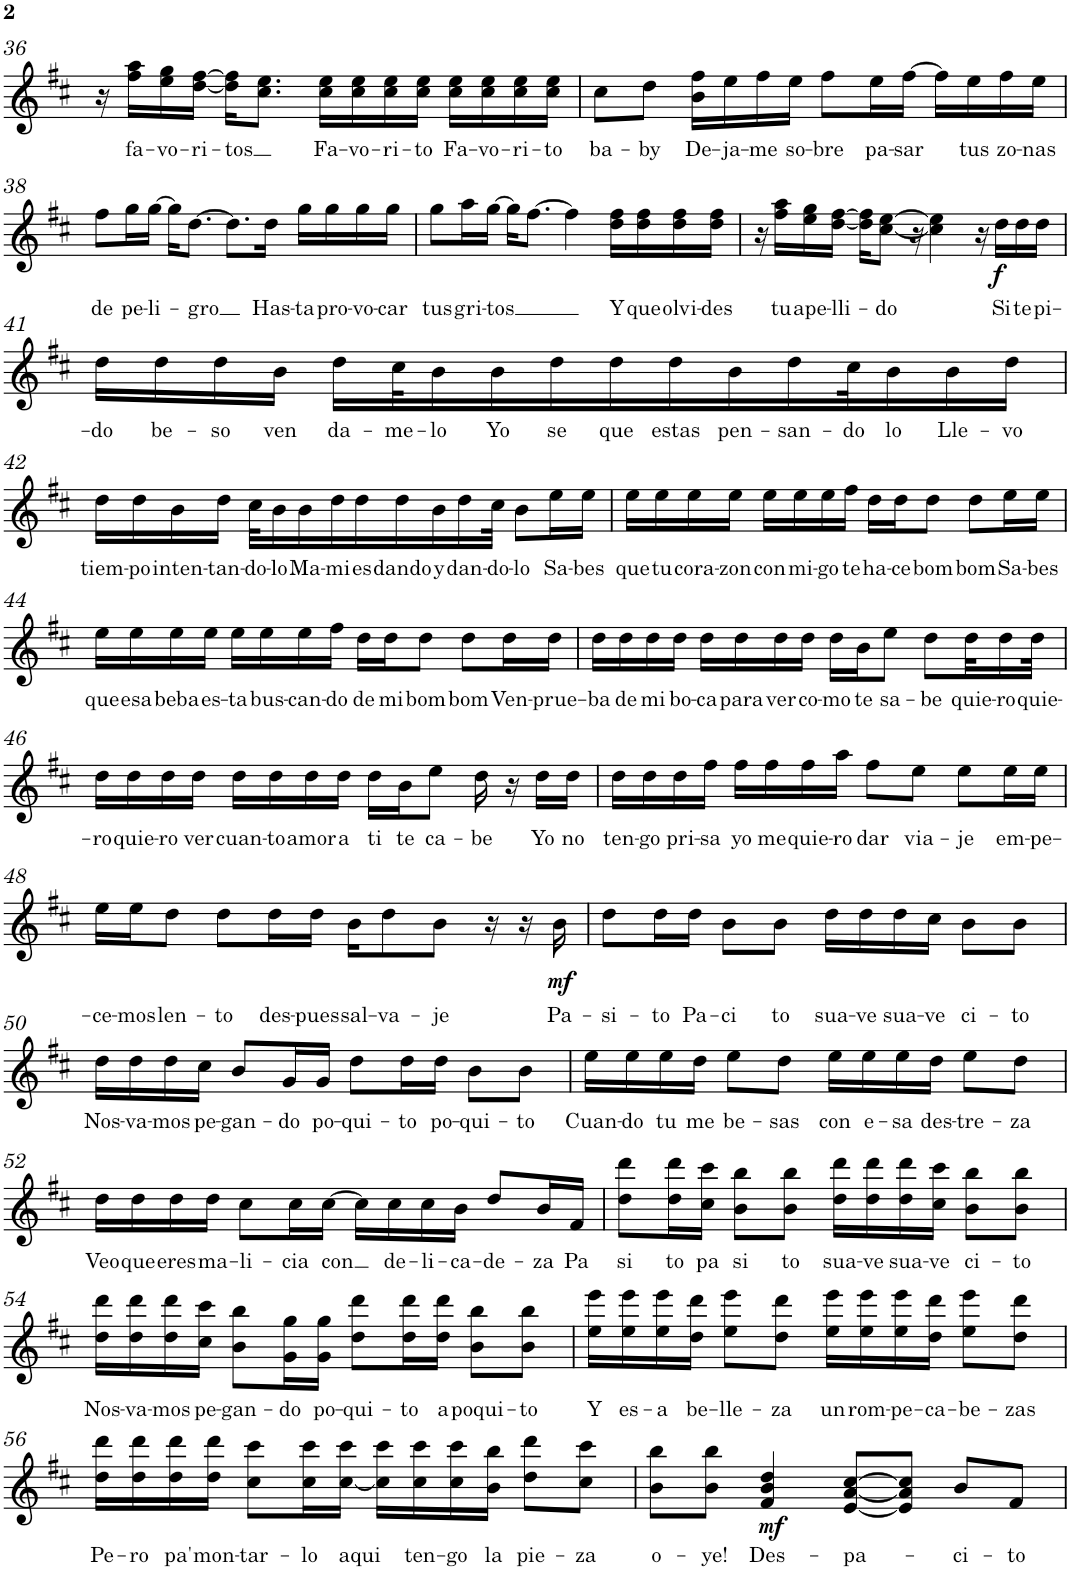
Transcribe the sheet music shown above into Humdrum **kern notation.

**kern	**text	**dynam
*part1	*part1	*part1
*staff1	*staff1	*staff1
*I"Piano	*	*
*I'Pno.	*	*
!!LO:PB:g=z
*clefG2	*	*
*k[f#c#]	*	*
*M4/4	*	*
=36	=36	=36
16r	.	.
!	!LO:LY:b	!
16ff#\ 16aa\LL	fa-	.
!	!LO:LY:b	!
16ee\ 16gg\	-vo-	.
!	!LO:LY:b	!
[16dd\ [16ff#\JJ	-ri-	.
!	!LO:LY:b	!
16dd\] 16ff#\]KL	-tos	.
8.cc#\ 8.ee\J	.	.
!	!LO:LY:b	!
16cc#\ 16ee\LL	Fa-	.
!	!LO:LY:b	!
16cc#\ 16ee\	-vo-	.
!	!LO:LY:b	!
16cc#\ 16ee\	-ri-	.
!	!LO:LY:b	!
16cc#\ 16ee\JJ	-to	.
!	!LO:LY:b	!
16cc#\ 16ee\LL	Fa-	.
!	!LO:LY:b	!
16cc#\ 16ee\	-vo-	.
!	!LO:LY:b	!
16cc#\ 16ee\	ri-	.
!	!LO:LY:b	!
16cc#\ 16ee\JJ	-to	.
=37	=37	=37
!	!LO:LY:b	!
8cc#\L	ba-	.
!	!LO:LY:b	!
8dd\J	-by	.
!	!LO:LY:b	!
16b\ 16ff#\LL	De-	.
!	!LO:LY:b	!
16ee\	-ja-	.
!	!LO:LY:b	!
16ff#\	-me	.
!	!LO:LY:b	!
16ee\JJ	so-	.
!	!LO:LY:b	!
8ff#\L	-bre	.
!	!LO:LY:b	!
16ee\L	pa-	.
!	!LO:LY:b	!
[16ff#\JJ	-sar	.
16ff#\LL]	.	.
!	!LO:LY:b	!
16ee\	tus	.
!	!LO:LY:b	!
16ff#\	zo-	.
!	!LO:LY:b	!
16ee\JJ	-nas	.
!!LO:LB:g=z
=38	=38	=38
!	!LO:LY:b	!
8ff#\L	de	.
!	!LO:LY:b	!
16gg\L	pe-	.
!	!LO:LY:b	!
[16gg\JJ	-li-	.
16gg\KL]	.	.
!	!LO:LY:b	!
[8.dd\J	-gro	.
8.dd\L]	.	.
!	!LO:LY:b	!
16dd\Jk	Has-	.
!	!LO:LY:b	!
16gg\LL	-ta	.
!	!LO:LY:b	!
16gg\	pro-	.
!	!LO:LY:b	!
16gg\	-vo-	.
!	!LO:LY:b	!
16gg\JJ	-car	.
=39	=39	=39
!	!LO:LY:b	!
8gg\L	tus	.
!	!LO:LY:b	!
16aa\L	gri-	.
!	!LO:LY:b	!
[16gg\JJ	-tos	.
16gg\KL]	.	.
[8.ff#\J	.	.
4ff#\]	.	.
!	!LO:LY:b	!
16dd\ 16ff#\LL	Y	.
!	!LO:LY:b	!
16dd\ 16ff#\	que	.
!	!LO:LY:b	!
16dd\ 16ff#\	olvi-	.
!	!LO:LY:b	!
16dd\ 16ff#\JJ	-des	.
=40	=40	=40
16r	.	.
!	!LO:LY:b	!
16ff#\ 16aa\LL	tu	.
!	!LO:LY:b	!
16ee\ 16gg\	ape-	.
!	!LO:LY:b	!
[16dd\ [16ff#\JJ	-lli-	.
16dd\] 16ff#\]KL	.	.
!	!LO:LY:b	!
[8cc#\ [8ee\J	-do	.
16r	.	.
4cc#\] 4ee\]	.	.
16r	.	.
!	!LO:LY:b	!LO:DY:b
16dd\LL	Si	f
!	!LO:LY:b	!
16dd\	te	.
!	!LO:LY:b	!
16dd\JJ	pi-	.
!!LO:LB:g=z
=41	=41	=41
!	!LO:LY:b	!
16dd\LL	-do	.
!	!LO:LY:b	!
16dd\	be-	.
!	!LO:LY:b	!
16dd\	-so	.
!	!LO:LY:b	!
16b\JJ	ven	.
!	!LO:LY:b	!
16dd\LL	da-	.
!	!LO:LY:b	!
32cc#\K	-me-	.
!	!LO:LY:b	!
16b\	-lo	.
!	!LO:LY:b	!
16b\	Yo	.
!	!LO:LY:b	!
16dd\	se	.
!	!LO:LY:b	!
16dd\	que	.
!	!LO:LY:b	!
16dd\	estas	.
!	!LO:LY:b	!
16b\	pen-	.
!	!LO:LY:b	!
16dd\	-san-	.
!	!LO:LY:b	!
32cc#\K	-do	.
!	!LO:LY:b	!
16b\	lo	.
!	!LO:LY:b	!
16b\	Lle-	.
!	!LO:LY:b	!
16dd\JJ	-vo	.
!!LO:LB:g=z
=42	=42	=42
!	!LO:LY:b	!
16dd\LL	tiem-	.
!	!LO:LY:b	!
16dd\	-po	.
!	!LO:LY:b	!
16b\	inten-	.
!	!LO:LY:b	!
16dd\JJ	-tan-	.
!	!LO:LY:b	!
32cc#\KLL	-do-	.
!	!LO:LY:b	!
16b\	-lo	.
!	!LO:LY:b	!
16b\	Ma-	.
!	!LO:LY:b	!
16dd\	-mi	.
!	!LO:LY:b	!
16dd\	es	.
!	!LO:LY:b	!
16dd\	dando	.
!	!LO:LY:b	!
16b\	y	.
!	!LO:LY:b	!
16dd\	dan-	.
!	!LO:LY:b	!
32cc#\JJk	-do-	.
!	!LO:LY:b	!
8b\L	-lo	.
!	!LO:LY:b	!
16ee\L	Sa-	.
!	!LO:LY:b	!
16ee\JJ	-bes	.
=43	=43	=43
!	!LO:LY:b	!
16ee\LL	que	.
!	!LO:LY:b	!
16ee\	tu	.
!	!LO:LY:b	!
16ee\	cora-	.
!	!LO:LY:b	!
16ee\JJ	-zon	.
!	!LO:LY:b	!
16ee\LL	con	.
!	!LO:LY:b	!
16ee\	mi-	.
!	!LO:LY:b	!
16ee\	-go	.
!	!LO:LY:b	!
16ff#\JJ	te	.
!	!LO:LY:b	!
16dd\LL	ha-	.
!	!LO:LY:b	!
16dd\J	-ce	.
!	!LO:LY:b	!
8dd\J	bom	.
!	!LO:LY:b	!
8dd\L	bom	.
!	!LO:LY:b	!
16ee\L	Sa-	.
!	!LO:LY:b	!
16ee\JJ	-bes	.
!!LO:LB:g=z
=44	=44	=44
!	!LO:LY:b	!
16ee\LL	que	.
!	!LO:LY:b	!
16ee\	esa	.
!	!LO:LY:b	!
16ee\	beba	.
!	!LO:LY:b	!
16ee\JJ	es-	.
!	!LO:LY:b	!
16ee\LL	-ta	.
!	!LO:LY:b	!
16ee\	bus-	.
!	!LO:LY:b	!
16ee\	-can-	.
!	!LO:LY:b	!
16ff#\JJ	-do	.
!	!LO:LY:b	!
16dd\LL	de	.
!	!LO:LY:b	!
16dd\J	mi	.
!	!LO:LY:b	!
8dd\J	bom	.
!	!LO:LY:b	!
8dd\L	bom	.
!	!LO:LY:b	!
16dd\L	Ven-	.
!	!LO:LY:b	!
16dd\JJ	prue-	.
=45	=45	=45
!	!LO:LY:b	!
16dd\LL	-ba	.
!	!LO:LY:b	!
16dd\	de	.
!	!LO:LY:b	!
16dd\	mi	.
!	!LO:LY:b	!
16dd\JJ	bo-	.
!	!LO:LY:b	!
16dd\LL	-ca	.
!	!LO:LY:b	!
16dd\	para	.
!	!LO:LY:b	!
16dd\	ver	.
!	!LO:LY:b	!
16dd\JJ	co-	.
!	!LO:LY:b	!
16dd\LL	-mo	.
!	!LO:LY:b	!
16b\J	te	.
!	!LO:LY:b	!
8ee\J	sa-	.
!	!LO:LY:b	!
8dd\L	-be	.
!	!LO:LY:b	!
32dd\KL	quie-	.
!	!LO:LY:b	!
16dd\	-ro	.
!	!LO:LY:b	!
32dd\JJk	quie-	.
!!LO:LB:g=z
=46	=46	=46
!	!LO:LY:b	!
16dd\LL	-ro	.
!	!LO:LY:b	!
16dd\	quie-	.
!	!LO:LY:b	!
16dd\	-ro	.
!	!LO:LY:b	!
16dd\JJ	ver	.
!	!LO:LY:b	!
16dd\LL	cuan-	.
!	!LO:LY:b	!
16dd\	-to	.
!	!LO:LY:b	!
16dd\	amor	.
!	!LO:LY:b	!
16dd\JJ	a	.
!	!LO:LY:b	!
16dd\LL	ti	.
!	!LO:LY:b	!
16b\J	te	.
!	!LO:LY:b	!
8ee\J	ca-	.
!	!LO:LY:b	!
16dd\	-be	.
16r	.	.
!	!LO:LY:b	!
16dd\LL	Yo	.
!	!LO:LY:b	!
16dd\JJ	no	.
=47	=47	=47
!	!LO:LY:b	!
16dd\LL	ten-	.
!	!LO:LY:b	!
16dd\	-go	.
!	!LO:LY:b	!
16dd\	pri-	.
!	!LO:LY:b	!
16ff#\JJ	-sa	.
!	!LO:LY:b	!
16ff#\LL	yo	.
!	!LO:LY:b	!
16ff#\	me	.
!	!LO:LY:b	!
16ff#\	quie-	.
!	!LO:LY:b	!
16aa\JJ	-ro	.
!	!LO:LY:b	!
8ff#\L	dar	.
!	!LO:LY:b	!
8ee\J	via-	.
!	!LO:LY:b	!
8ee\L	-je	.
!	!LO:LY:b	!
16ee\L	em-	.
!	!LO:LY:b	!
16ee\JJ	-pe-	.
!!LO:LB:g=z
=48	=48	=48
!	!LO:LY:b	!
16ee\LL	-ce-	.
!	!LO:LY:b	!
16ee\J	-mos	.
!	!LO:LY:b	!
8dd\J	len-	.
!	!LO:LY:b	!
8dd\L	-to	.
!	!LO:LY:b	!
16dd\L	des-	.
!	!LO:LY:b	!
16dd\JJ	-pues	.
!	!LO:LY:b	!
16b\KL	sal-	.
!	!LO:LY:b	!
8dd\	-va-	.
!	!LO:LY:b	!
8b\J	-je	.
16r	.	.
16r	.	.
!	!LO:LY:b	!LO:DY:b
16b\	Pa-	mf
=49	=49	=49
!	!LO:LY:b	!
8dd\L	-si-	.
!	!LO:LY:b	!
16dd\L	-to	.
!	!LO:LY:b	!
16dd\JJ	Pa-	.
!	!LO:LY:b	!
8b\L	-ci	.
!	!LO:LY:b	!
8b\J	to	.
!	!LO:LY:b	!
16dd\LL	sua-	.
!	!LO:LY:b	!
16dd\	-ve	.
!	!LO:LY:b	!
16dd\	sua-	.
!	!LO:LY:b	!
16cc#\JJ	-ve	.
!	!LO:LY:b	!
8b\L	ci-	.
!	!LO:LY:b	!
8b\J	-to	.
!!LO:LB:g=z
=50	=50	=50
!	!LO:LY:b	!
16dd\LL	Nos-	.
!	!LO:LY:b	!
16dd\	-va-	.
!	!LO:LY:b	!
16dd\	-mos	.
!	!LO:LY:b	!
16cc#\JJ	pe-	.
!	!LO:LY:b	!
8b/L	-gan-	.
!	!LO:LY:b	!
16g/L	-do	.
!	!LO:LY:b	!
16g/JJ	po-	.
!	!LO:LY:b	!
8dd\L	-qui-	.
!	!LO:LY:b	!
16dd\L	-to	.
!	!LO:LY:b	!
16dd\JJ	po-	.
!	!LO:LY:b	!
8b\L	-qui-	.
!	!LO:LY:b	!
8b\J	-to	.
=51	=51	=51
!	!LO:LY:b	!
16ee\LL	Cuan-	.
!	!LO:LY:b	!
16ee\	-do	.
!	!LO:LY:b	!
16ee\	tu	.
!	!LO:LY:b	!
16dd\JJ	me	.
!	!LO:LY:b	!
8ee\L	be-	.
!	!LO:LY:b	!
8dd\J	-sas	.
!	!LO:LY:b	!
16ee\LL	con	.
!	!LO:LY:b	!
16ee\	e-	.
!	!LO:LY:b	!
16ee\	-sa	.
!	!LO:LY:b	!
16dd\JJ	des-	.
!	!LO:LY:b	!
8ee\L	-tre-	.
!	!LO:LY:b	!
8dd\J	-za	.
!!LO:LB:g=z
=52	=52	=52
!	!LO:LY:b	!
16dd\LL	Veo	.
!	!LO:LY:b	!
16dd\	que	.
!	!LO:LY:b	!
16dd\	eres	.
!	!LO:LY:b	!
16dd\JJ	ma-	.
!	!LO:LY:b	!
8cc#\L	-li-	.
!	!LO:LY:b	!
16cc#\L	-cia	.
!	!LO:LY:b	!
[16cc#\JJ	con	.
16cc#\LL]	.	.
!	!LO:LY:b	!
16cc#\	de-	.
!	!LO:LY:b	!
16cc#\	-li-	.
!	!LO:LY:b	!
16b\JJ	-ca-	.
!	!LO:LY:b	!
8dd/L	-de-	.
!	!LO:LY:b	!
16b/L	-za	.
!	!LO:LY:b	!
16f#/JJ	Pa	.
=53	=53	=53
!	!LO:LY:b	!
8dd\ 8ddd\L	si	.
!	!LO:LY:b	!
16dd\ 16ddd\L	to	.
!	!LO:LY:b	!
16cc#\ 16ccc#\JJ	pa	.
!	!LO:LY:b	!
8b\ 8bb\L	si	.
!	!LO:LY:b	!
8b\ 8bb\J	to	.
!	!LO:LY:b	!
16dd\ 16ddd\LL	sua-	.
!	!LO:LY:b	!
16dd\ 16ddd\	-ve	.
!	!LO:LY:b	!
16dd\ 16ddd\	sua-	.
!	!LO:LY:b	!
16cc#\ 16ccc#\JJ	-ve	.
!	!LO:LY:b	!
8b\ 8bb\L	ci-	.
!	!LO:LY:b	!
8b\ 8bb\J	-to	.
!!LO:LB:g=z
=54	=54	=54
!	!LO:LY:b	!
16dd\ 16ddd\LL	Nos-	.
!	!LO:LY:b	!
16dd\ 16ddd\	-va-	.
!	!LO:LY:b	!
16dd\ 16ddd\	-mos	.
!	!LO:LY:b	!
16cc#\ 16ccc#\JJ	pe-	.
!	!LO:LY:b	!
8b\ 8bb\L	-gan-	.
!	!LO:LY:b	!
16g\ 16gg\L	-do	.
!	!LO:LY:b	!
16g\ 16gg\JJ	po-	.
!	!LO:LY:b	!
8dd\ 8ddd\L	-qui-	.
!	!LO:LY:b	!
16dd\ 16ddd\L	-to	.
!	!LO:LY:b	!
16dd\ 16ddd\JJ	a	.
!	!LO:LY:b	!
8b\ 8bb\L	poqui-	.
!	!LO:LY:b	!
8b\ 8bb\J	-to	.
=55	=55	=55
!	!LO:LY:b	!
16ee\ 16eee\LL	Y	.
!	!LO:LY:b	!
16ee\ 16eee\	es-	.
!	!LO:LY:b	!
16ee\ 16eee\	-a	.
!	!LO:LY:b	!
16dd\ 16ddd\JJ	be-	.
!	!LO:LY:b	!
8ee\ 8eee\L	-lle-	.
!	!LO:LY:b	!
8dd\ 8ddd\J	-za	.
!	!LO:LY:b	!
16ee\ 16eee\LL	un	.
!	!LO:LY:b	!
16ee\ 16eee\	rom-	.
!	!LO:LY:b	!
16ee\ 16eee\	-pe-	.
!	!LO:LY:b	!
16dd\ 16ddd\JJ	-ca-	.
!	!LO:LY:b	!
8ee\ 8eee\L	-be-	.
!	!LO:LY:b	!
8dd\ 8ddd\J	-zas	.
!!LO:LB:g=z
=56	=56	=56
!	!LO:LY:b	!
16dd\ 16ddd\LL	Pe-	.
!	!LO:LY:b	!
16dd\ 16ddd\	-ro	.
!	!LO:LY:b	!
16dd\ 16ddd\	pa'	.
!	!LO:LY:b	!
16dd\ 16ddd\JJ	mon-	.
!	!LO:LY:b	!
8cc#\ 8ccc#\L	-tar-	.
!	!LO:LY:b	!
16cc#\ 16ccc#\L	-lo	.
!	!LO:LY:b	!
[16cc#\ 16ccc#\JJ	aqui	.
16cc#\] 16ccc#\LL	.	.
!	!LO:LY:b	!
16cc#\ 16ccc#\	ten-	.
!	!LO:LY:b	!
16cc#\ 16ccc#\	-go	.
!	!LO:LY:b	!
16b\ 16bb\JJ	la	.
!	!LO:LY:b	!
8dd\ 8ddd\L	pie-	.
!	!LO:LY:b	!
8cc#\ 8ccc#\J	-za	.
=57	=57	=57
!	!LO:LY:b	!
8b\ 8bb\L	o-	.
!	!LO:LY:b	!
8b\ 8bb\J	-ye!	.
!	!LO:LY:b	!LO:DY:b
4f#/ 4b/ 4dd/	Des-	mf
!	!LO:LY:b	!
[8e/ [8a/ [8cc#/L	-pa-	.
8e/] 8a/] 8cc#/]J	.	.
!	!LO:LY:b	!
8b/L	-ci-	.
!	!LO:LY:b	!
8f#/J	-to	.
=	=	=
*-	*-	*-
